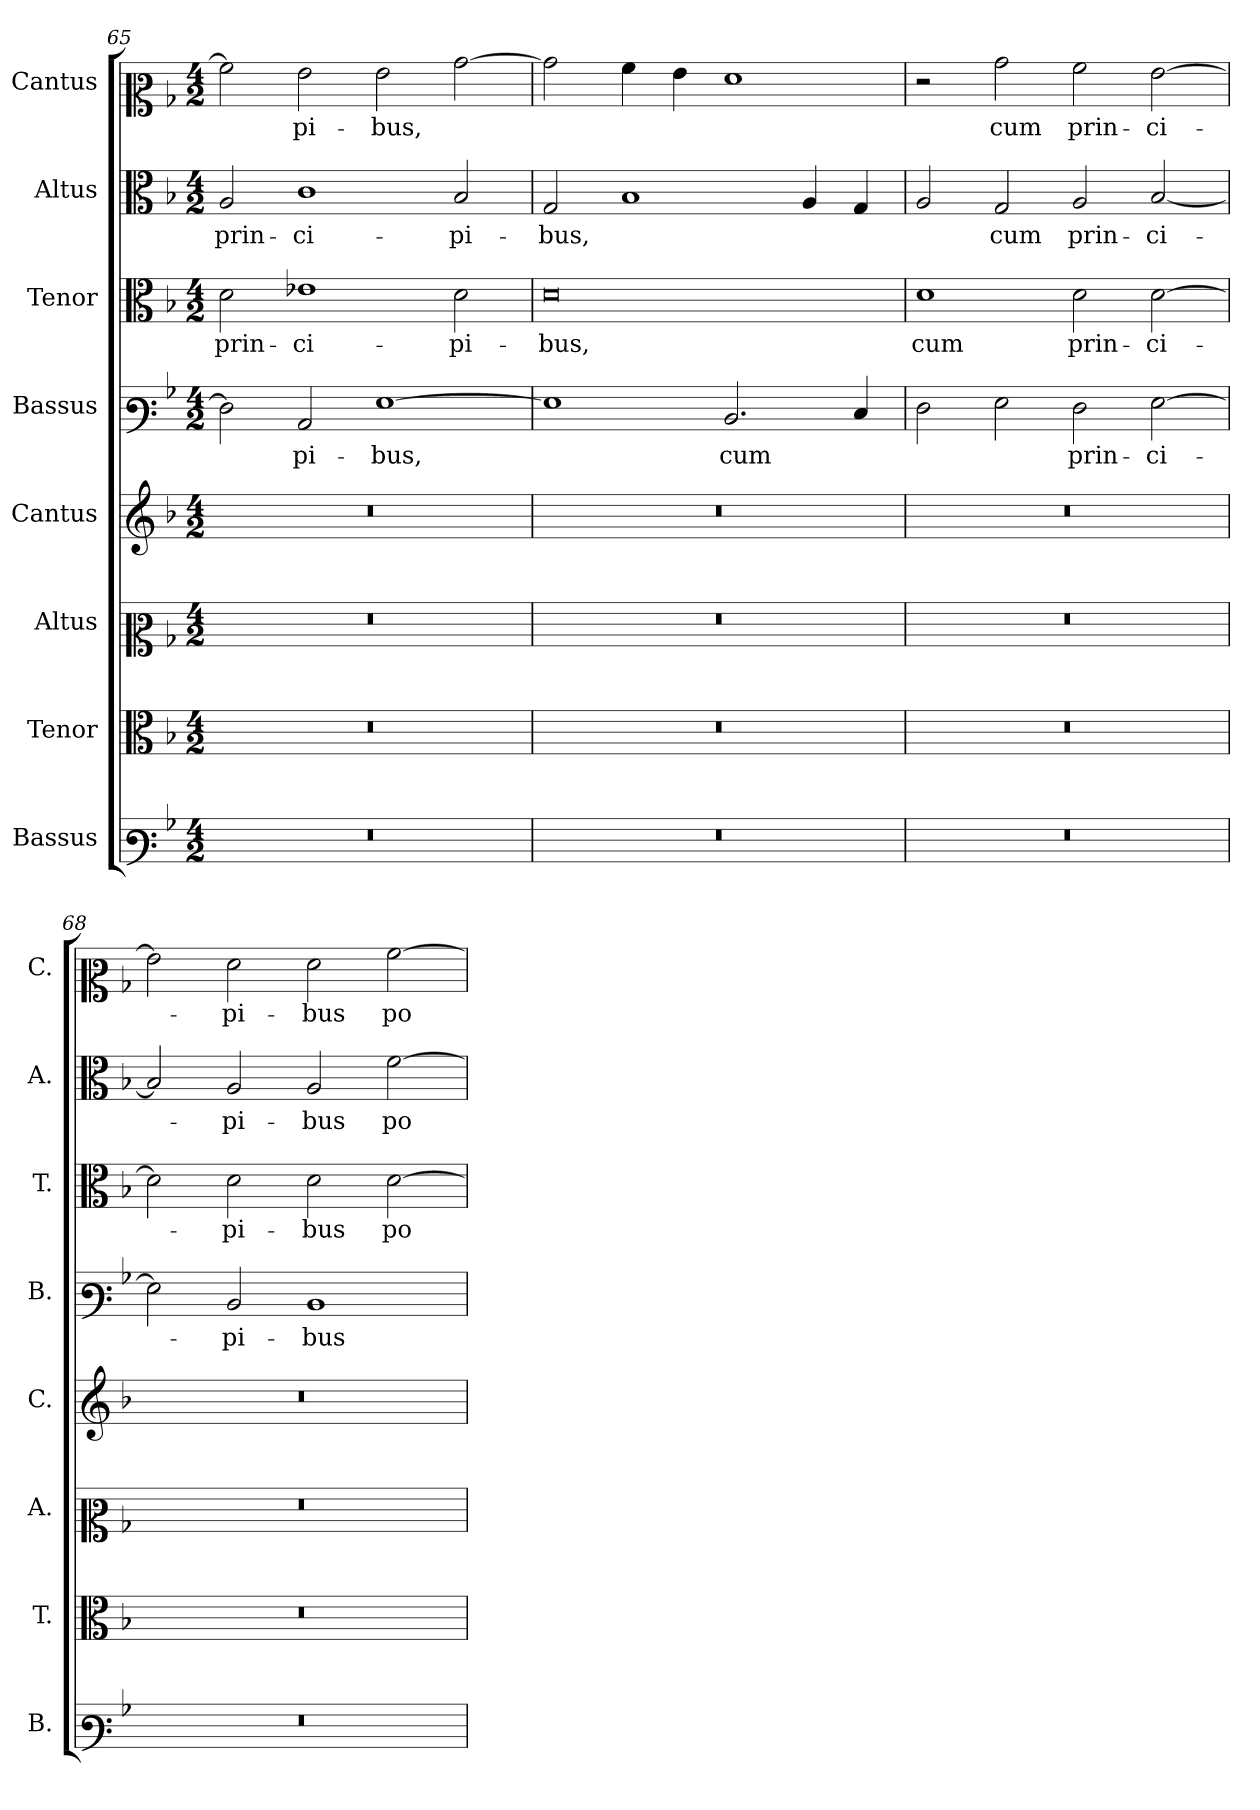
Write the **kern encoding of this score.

**kern	**kern	**kern	**kern	**kern	**text	**kern	**text	**kern	**text	**kern	**text
*part8	*part7	*part6	*part5	*part4	*part4	*part3	*part3	*part2	*part2	*part1	*part1
*staff8	*staff7	*staff6	*staff5	*staff4	*staff4	*staff3	*staff3	*staff2	*staff2	*staff1	*staff1
*I"Bassus	*I"Tenor	*I"Altus	*I"Cantus	*I"Bassus	*	*I"Tenor	*	*I"Altus	*	*I"Cantus	*
*I'B.	*I'T.	*I'A.	*I'C.	*I'B.	*	*I'T.	*	*I'A.	*	*I'C.	*
*clefF3	*clefC3	*clefC2	*clefG2	*clefF3	*	*clefC3	*	*clefC3	*	*clefC2	*
*k[b-]	*k[b-]	*k[b-]	*k[b-]	*k[b-]	*	*k[b-]	*	*k[b-]	*	*k[b-]	*
*M4/2	*M4/2	*M4/2	*M4/2	*M4/2	*	*M4/2	*	*M4/2	*	*M4/2	*
=65	=65	=65	=65	=65	=65	=65	=65	=65	=65	=65	=65
!LO:N:vis=1	!LO:N:vis=1	!LO:N:vis=1	!LO:N:vis=1	!	!	!	!	!	!	!	!
0r	0r	0r	0r	2F\]	.	2d\	prin-	2A/	prin-	2a\]	.
.	.	.	.	2C/	-pi-	1e-X	-ci-	1c	-ci-	2g\	pi-
.	.	.	.	[1G	-bus,	.	.	.	.	2g\	-bus,
.	.	.	.	.	.	2d\	-pi-	2B-/	-pi-	[2b-\	.
=66	=66	=66	=66	=66	=66	=66	=66	=66	=66	=66	=66
!LO:N:vis=1	!LO:N:vis=1	!LO:N:vis=1	!LO:N:vis=1	!	!	!	!	!	!	!	!
0r	0r	0r	0r	1G]	.	0d	-bus,	2G/	-bus,	2b-\]	.
.	.	.	.	.	.	.	.	1B-	.	4a\	.
.	.	.	.	.	.	.	.	.	.	4g\	.
.	.	.	.	2.D/	cum	.	.	.	.	1f	.
.	.	.	.	.	.	.	.	4A/	.	.	.
.	.	.	.	4E/	.	.	.	4G/	.	.	.
=67	=67	=67	=67	=67	=67	=67	=67	=67	=67	=67	=67
!LO:N:vis=1	!LO:N:vis=1	!LO:N:vis=1	!LO:N:vis=1	!	!	!	!	!	!	!	!
0r	0r	0r	0r	2F\	.	1d	cum	2A/	.	2r	.
.	.	.	.	2G\	.	.	.	2G/	cum	2b-\	cum
.	.	.	.	2F\	prin-	2d\	prin-	2A/	prin-	2a\	prin-
.	.	.	.	[2G\	-ci-	[2d\	-ci-	[2B-/	-ci-	[2g\	-ci-
=68	=68	=68	=68	=68	=68	=68	=68	=68	=68	=68	=68
!LO:N:vis=1	!LO:N:vis=1	!LO:N:vis=1	!LO:N:vis=1	!	!	!	!	!	!	!	!
0r	0r	0r	0r	2G\]	.	2d\]	.	2B-/]	.	2g\]	.
.	.	.	.	2D/	-pi-	2d\	-pi-	2A/	-pi-	2f\	-pi-
.	.	.	.	1D	-bus	2d\	-bus	2A/	-bus	2f\	-bus
.	.	.	.	.	.	[2d\	po-	[2f\	po-	[2a\	po-
=	=	=	=	=	=	=	=	=	=	=	=
*-	*-	*-	*-	*-	*-	*-	*-	*-	*-	*-	*-
